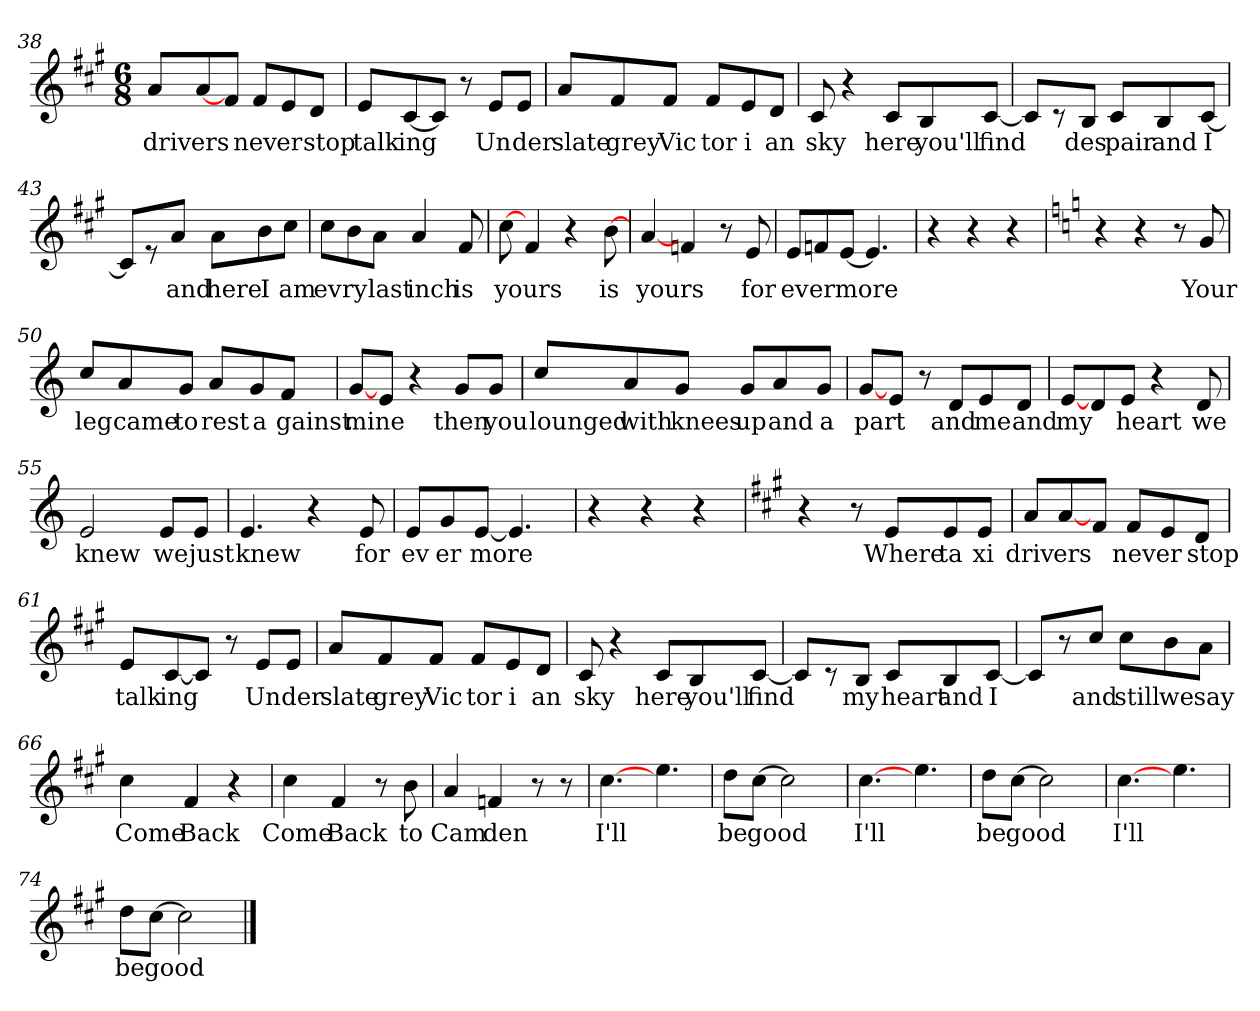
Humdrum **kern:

**kern	**text
*part1	*part1
*staff1	*staff1
*clefG2	*
*k[f#c#g#]	*
*A:	*
*M6/8	*
=38	=38
8a/L	driv
[8a/	ers
8f#/J	.
8f#/L	nev
8e/	er
8d/J	stop
=39	=39
8e/L	talk
[8c#/	ing
8c#/J]	.
8r	.
8e/L	Un
8e/J	der
=40	=40
8a/L	slate
8f#/	grey
8f#/J	Vic
8f#/L	tor
8e/	i
8d/J	an
!!LO:LB:g=z
=41	=41
8c#/	sky
4r	.
8c#/L	here
8B/	you'll
[8c#/J	find
=42	=42
8c#/L]	.
8r	.
8B/J	des
8c#/L	pair
8B/	and
[8c#/J	I
=43	=43
8c#/L]	.
8r	.
8a/J	and
8a\L	here
8b\	I
8cc#\J	am
=44	=44
8cc#\L	ev
8b\	ry
8a\J	last
4a/	inch
8f#/	is
!!LO:LB:g=z
=45	=45
[8cc#\	yours
4f#/	.
4r	.
[8b\	is
=46	=46
[4a/	yours
4fn/	.
8r	.
8e/	for
=47	=47
8e/L	ev
8fn/	er
[8e/J	more
4.e/]	.
=48	=48
4r	.
4r	.
4r	.
!!LO:LB:g=z
=49	=49
*k[]	*
*C:	*
4r	.
4r	.
8r	.
8g/	Your
=50	=50
8cc/L	leg
8a/	came
8g/J	to
8a/L	rest
8g/	a
8f/J	gainst
=51	=51
[8g/L	mine
8e/J	.
4r	.
8g/L	then
8g/J	you
=52	=52
8cc/L	lounged
8a/	with
8g/J	knees
8g/L	up
8a/	and
8g/J	a
!!LO:LB:g=z
=53	=53
[8g/L	part
8e/J	.
8r	.
8d/L	and
8e/	me
8d/J	and
=54	=54
[8e/L	my
8d/	.
8e/J	heart
4r	.
8d/	we
=55	=55
2e/	knew
8e/L	we
8e/J	just
=56	=56
4.e/	knew
4r	.
8e/	for
=57	=57
8e/L	ev
8g/	er
[8e/J	more
4.e/]	.
=58	=58
4r	.
4r	.
4r	.
!!LO:LB:g=z
=59	=59
*k[f#c#g#]	*
*A:	*
4r	.
8r	.
8e/L	Where
8e/	ta
8e/J	xi
=60	=60
8a/L	driv
[8a/	ers
8f#/J	.
8f#/L	nev
8e/	er
8d/J	stop
=61	=61
8e/L	talk
[8c#/	ing
8c#/J]	.
8r	.
8e/L	Un
8e/J	der
=62	=62
8a/L	slate
8f#/	grey
8f#/J	Vic
8f#/L	tor
8e/	i
8d/J	an
=63	=63
8c#/	sky
4r	.
8c#/L	here
8B/	you'll
[8c#/J	find
!!LO:LB:g=z
=64	=64
8c#/L]	.
8r	.
8B/J	my
8c#/L	heart
8B/	and
[8c#/J	I
=65	=65
8c#/L]	.
8r	.
8cc#/J	and
8cc#\L	still
8b\	we
8a\J	say
=66	=66
4cc#\	Come
4f#/	Back
4r	.
=67	=67
4cc#\	Come
4f#/	Back
8r	.
8b\	to
=68	=68
4a/	Cam
4fn/	den
8r	.
8r	.
!!LO:LB:g=z
=69	=69
[4.cc#\	I'll
4.ee\	.
=70	=70
8dd\L	be
[8cc#\J	good
2cc#\]	.
=71	=71
[4.cc#\	I'll
4.ee\	.
=72	=72
8dd\L	be
[8cc#\J	good
2cc#\]	.
=73	=73
[4.cc#\	I'll
4.ee\	.
=74	=74
8dd\L	be
[8cc#\J	good
2cc#\]	.
==	==
*-	*-
